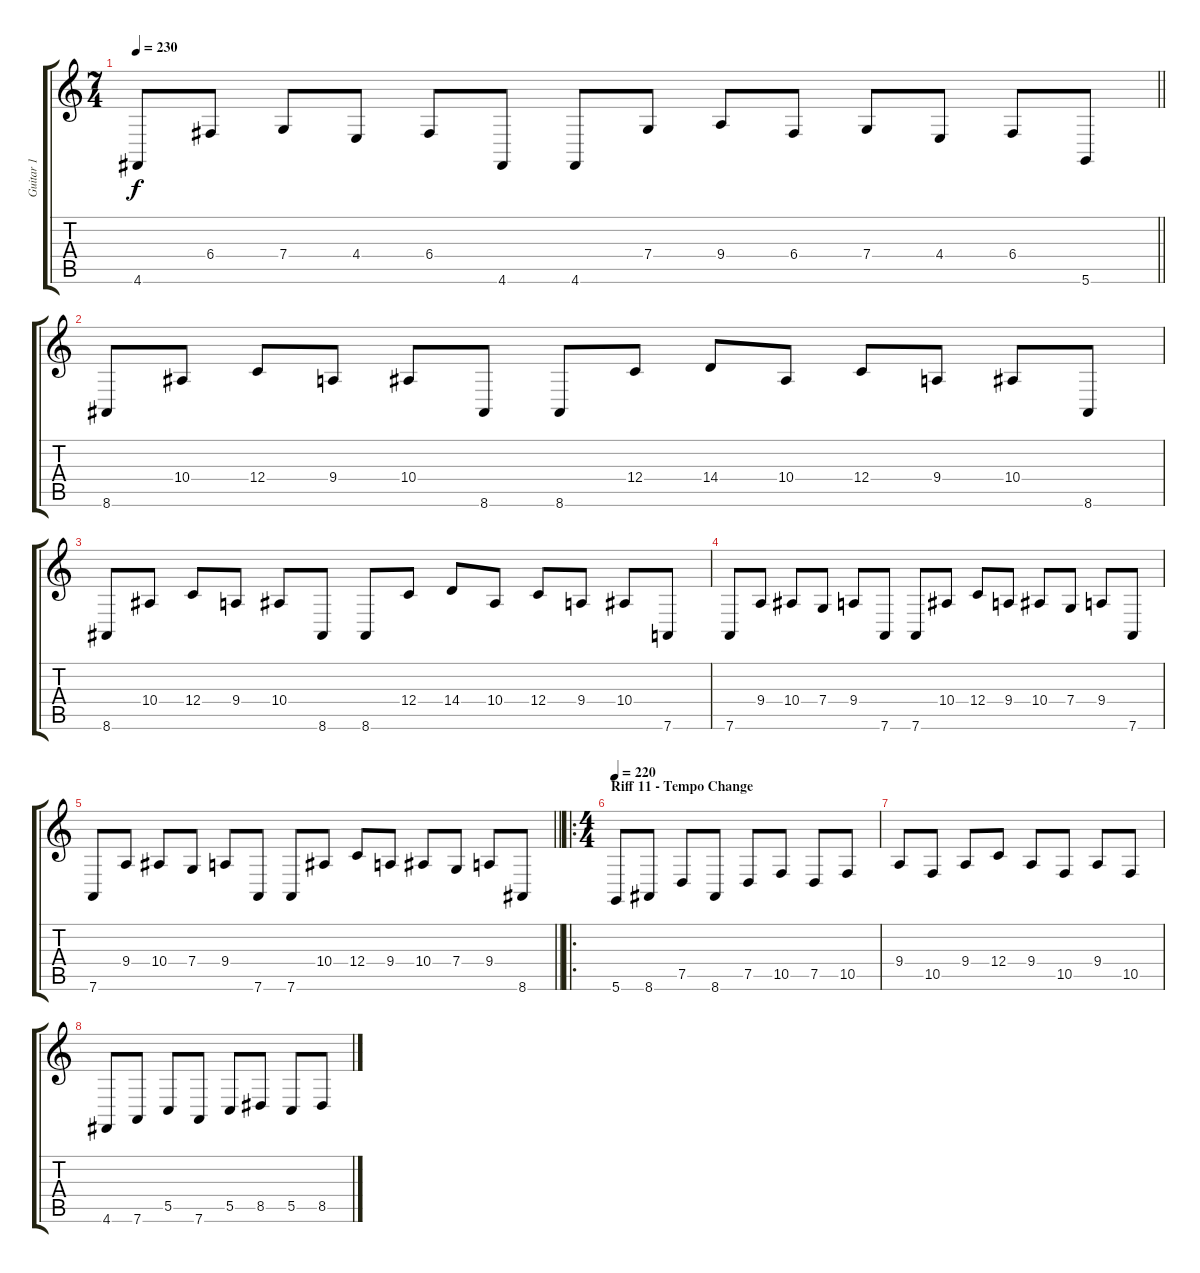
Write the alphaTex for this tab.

\track ("Guitar 1" "Guitar 1") {instrument stringensemble1}
\staff {score tabs}
\tuning (D4 A3 F3 C3 G2 D2) {hide}
\ts (7 4)
\tempo 230
\clef g2
\barLineRight lightlight
\ks c
4.6.8{dy f} 6.4.8 7.4.8 4.4.8 6.4.8 4.6.8 4.6.8 7.4.8 9.4.8 6.4.8 7.4.8 4.4.8 6.4.8 5.6.8 |
8.6.8 10.4.8 12.4.8 9.4.8 10.4.8 8.6.8 8.6.8 12.4.8 14.4.8 10.4.8 12.4.8 9.4.8 10.4.8 8.6.8 |
8.6.8 10.4.8 12.4.8 9.4.8 10.4.8 8.6.8 8.6.8 12.4.8 14.4.8 10.4.8 12.4.8 9.4.8 10.4.8 7.6.8 |
7.6.8 9.4.8 10.4.8 7.4.8 9.4.8 7.6.8 7.6.8 10.4.8 12.4.8 9.4.8 10.4.8 7.4.8 9.4.8 7.6.8 |
\barLineRight lightlight
7.6.8 9.4.8 10.4.8 7.4.8 9.4.8 7.6.8 7.6.8 10.4.8 12.4.8 9.4.8 10.4.8 7.4.8 9.4.8 8.6.8 |
\ro
\ts (4 4)
\section ("" "Riff 11 - Tempo Change")
\tempo 220
5.6.8 8.6.8 7.5.8 8.6.8 7.5.8 10.5.8 7.5.8 10.5.8 |
9.4.8 10.5.8 9.4.8 12.4.8 9.4.8 10.5.8 9.4.8 10.5.8 |
4.6.8 7.6.8 5.5.8 7.6.8 5.5.8 8.5.8 5.5.8 8.5.8
